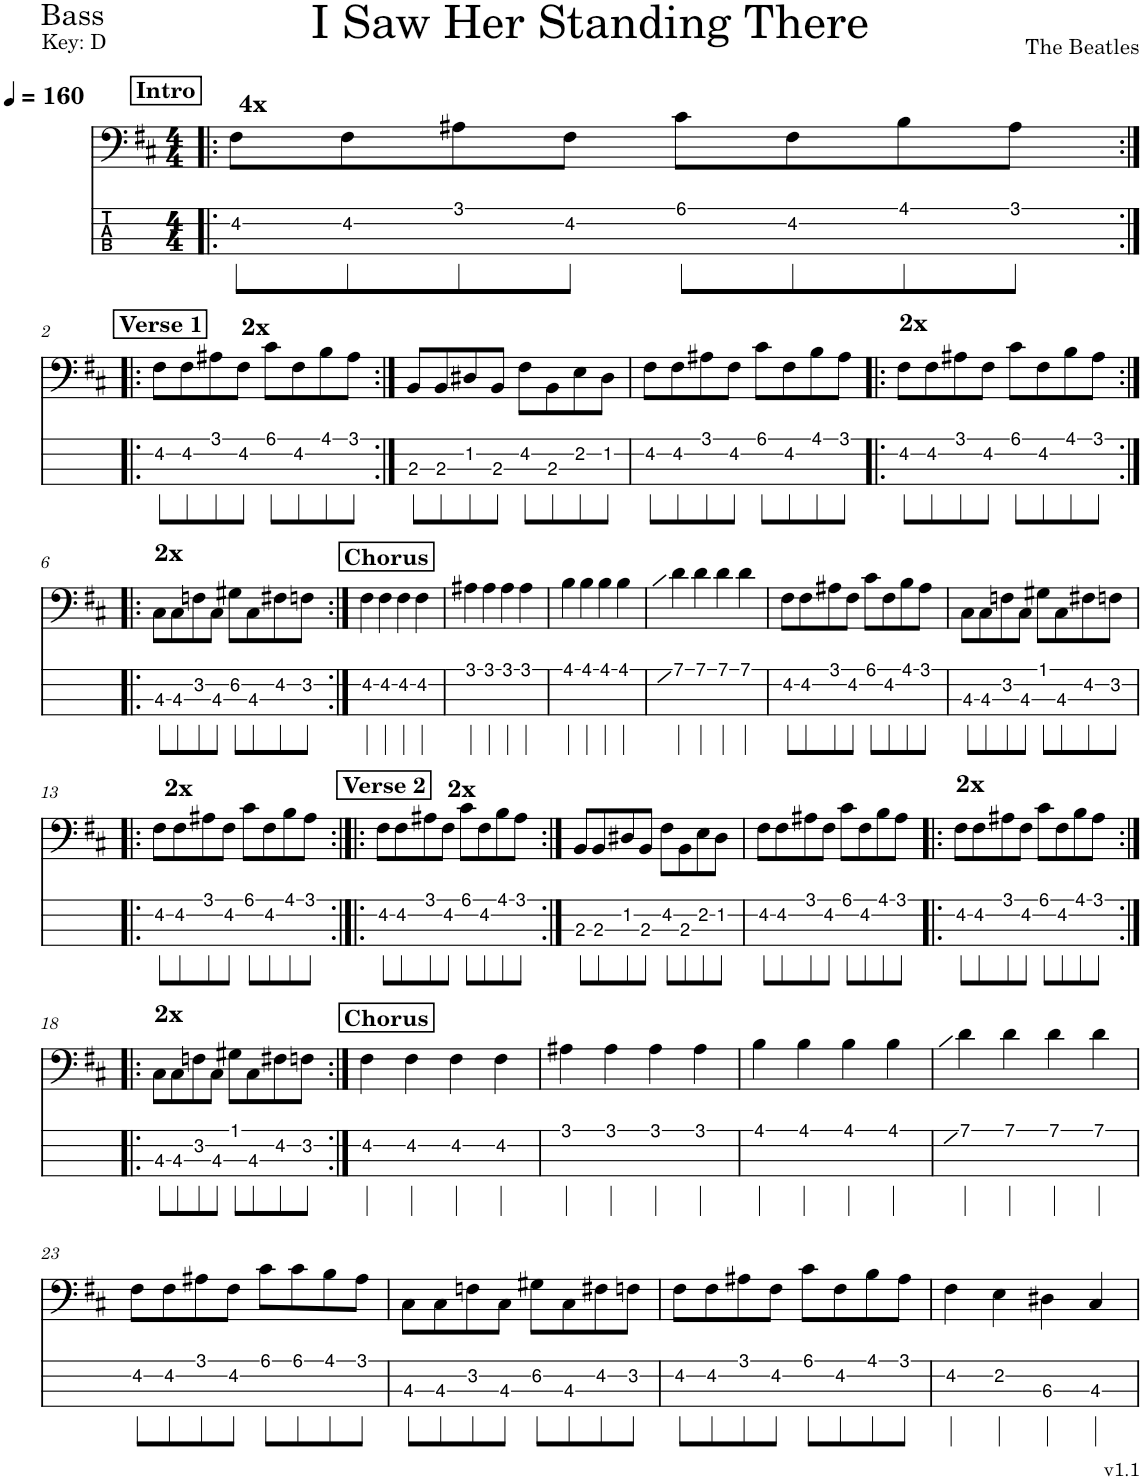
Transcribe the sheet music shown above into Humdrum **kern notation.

**kern	**kern
*part1	*part1
*staff2	*staff1
*I"Electric Bass	*
*I'El. B.	*
*stria4	*
*	*clefF4
*Trd7c12	*Trd7c12
*k[f#c#]	*k[f#c#]
*M4/4	*M4/4
*MM160	*MM160
!!LO:REH:place=s1:a:B:cj:fs=11:t=Intro
=1!|:	=1!|:
!	!LO:TX:a:B:t=4x
8F#\L	8F#\L
8F#\	8F#\
8A#\	8A#X\
8F#\J	8F#\J
8c#\L	8c#\L
8F#\	8F#\
8B\	8B\
8A#\J	8A#\J
!!LO:LB:g=z
!!LO:REH:place=s1:a:B:cj:fs=11:t=Verse 1
=2:|!|:	=2:|!|:
8F#\L	8F#\L
8F#\	8F#\
8A#\	8A#X\
!	!LO:TX:a:B:t=2x
8F#\J	8F#\J
8c#\L	8c#\L
8F#\	8F#\
8B\	8B\
8A#\J	8A#\J
=3:|!	=3:|!
8BB\L	8BB/L
8BB\	8BB/
8D#\	8D#X/
8BB\J	8BB/J
8F#\L	8F#\L
8BB\	8BB\
8E\	8E\
8D#\J	8D#\J
=4	=4
8F#\L	8F#\L
8F#\	8F#\
8A#\	8A#X\
8F#\J	8F#\J
8c#\L	8c#\L
8F#\	8F#\
8B\	8B\
8A#\J	8A#\J
=5!|:	=5!|:
!	!LO:TX:a:B:t=2x
8F#\L	8F#\L
8F#\	8F#\
8A#\	8A#X\
8F#\J	8F#\J
8c#\L	8c#\L
8F#\	8F#\
8B\	8B\
8A#\J	8A#\J
!!LO:LB:g=z
=6:|!|:	=6:|!|:
!	!LO:TX:a:B:t=2x
8C#\L	8C#\L
8C#\	8C#\
8F\	8Fn\
8C#\J	8C#\J
8G#\L	8G#X\L
8C#\	8C#\
8F#\	8F#X\
8F\J	8Fn\J
!!LO:REH:place=s1:a:B:cj:fs=11:t=Chorus
=7:|!	=7:|!
4F#\	4F#\
4F#\	4F#\
4F#\	4F#\
4F#\	4F#\
=8	=8
4A#\	4A#X\
4A#\	4A#\
4A#\	4A#\
4A#\	4A#\
=9	=9
4B\	4B\
4B\	4B\
4B\	4B\
4B\	4B\
=10	=10
4d\	4d\
4d\	4d\
4d\	4d\
4d\	4d\
=11	=11
8F#\L	8F#\L
8F#\	8F#\
8A#\	8A#X\
8F#\J	8F#\J
8c#\L	8c#\L
8F#\	8F#\
8B\	8B\
8A#\J	8A#\J
=12	=12
8C#\L	8C#\L
8C#\	8C#\
8F\	8Fn\
8C#\J	8C#\J
8G#\L	8G#X\L
8C#\	8C#\
8F#\	8F#X\
8F\J	8Fn\J
!!LO:LB:g=z
=13!|:	=13!|:
8F#\L	8F#\L
!	!LO:TX:a:B:t=2x
8F#\	8F#\
8A#\	8A#X\
8F#\J	8F#\J
8c#\L	8c#\L
8F#\	8F#\
8B\	8B\
8A#\J	8A#\J
!!LO:REH:place=s1:a:B:cj:fs=11:t=Verse 2
=14:|!|:	=14:|!|:
8F#\L	8F#\L
8F#\	8F#\
8A#\	8A#X\
!	!LO:TX:a:B:t=2x
8F#\J	8F#\J
8c#\L	8c#\L
8F#\	8F#\
8B\	8B\
8A#\J	8A#\J
=15:|!	=15:|!
8BB\L	8BB/L
8BB\	8BB/
8D#\	8D#X/
8BB\J	8BB/J
8F#\L	8F#\L
8BB\	8BB\
8E\	8E\
8D#\J	8D#\J
=16	=16
8F#\L	8F#\L
8F#\	8F#\
8A#\	8A#X\
8F#\J	8F#\J
8c#\L	8c#\L
8F#\	8F#\
8B\	8B\
8A#\J	8A#\J
=17!|:	=17!|:
!	!LO:TX:a:B:t=2x
8F#\L	8F#\L
8F#\	8F#\
8A#\	8A#X\
8F#\J	8F#\J
8c#\L	8c#\L
8F#\	8F#\
8B\	8B\
8A#\J	8A#\J
!!LO:LB:g=z
=18:|!|:	=18:|!|:
!	!LO:TX:a:B:t=2x
8C#\L	8C#\L
8C#\	8C#\
8F\	8Fn\
8C#\J	8C#\J
8G#\L	8G#X\L
8C#\	8C#\
8F#\	8F#X\
8F\J	8Fn\J
!!LO:REH:place=s1:a:B:cj:fs=11:t=Chorus
=19:|!	=19:|!
4F#\	4F#\
4F#\	4F#\
4F#\	4F#\
4F#\	4F#\
=20	=20
4A#\	4A#X\
4A#\	4A#\
4A#\	4A#\
4A#\	4A#\
=21	=21
4B\	4B\
4B\	4B\
4B\	4B\
4B\	4B\
=22	=22
4d\	4d\
4d\	4d\
4d\	4d\
4d\	4d\
!!LO:LB:g=z
=23	=23
8F#\L	8F#\L
8F#\	8F#\
8A#\	8A#X\
8F#\J	8F#\J
8c#\L	8c#\L
8c#\	8c#\
8B\	8B\
8A#\J	8A#\J
=24	=24
8C#\L	8C#\L
8C#\	8C#\
8F\	8Fn\
8C#\J	8C#\J
8G#\L	8G#X\L
8C#\	8C#\
8F#\	8F#X\
8F\J	8Fn\J
=25	=25
8F#\L	8F#\L
8F#\	8F#\
8A#\	8A#X\
8F#\J	8F#\J
8c#\L	8c#\L
8F#\	8F#\
8B\	8B\
8A#\J	8A#\J
=26	=26
4F#\	4F#\
4E\	4E\
4D#\	4D#X\
4C#\	4C#/
=	=
*-	*-
